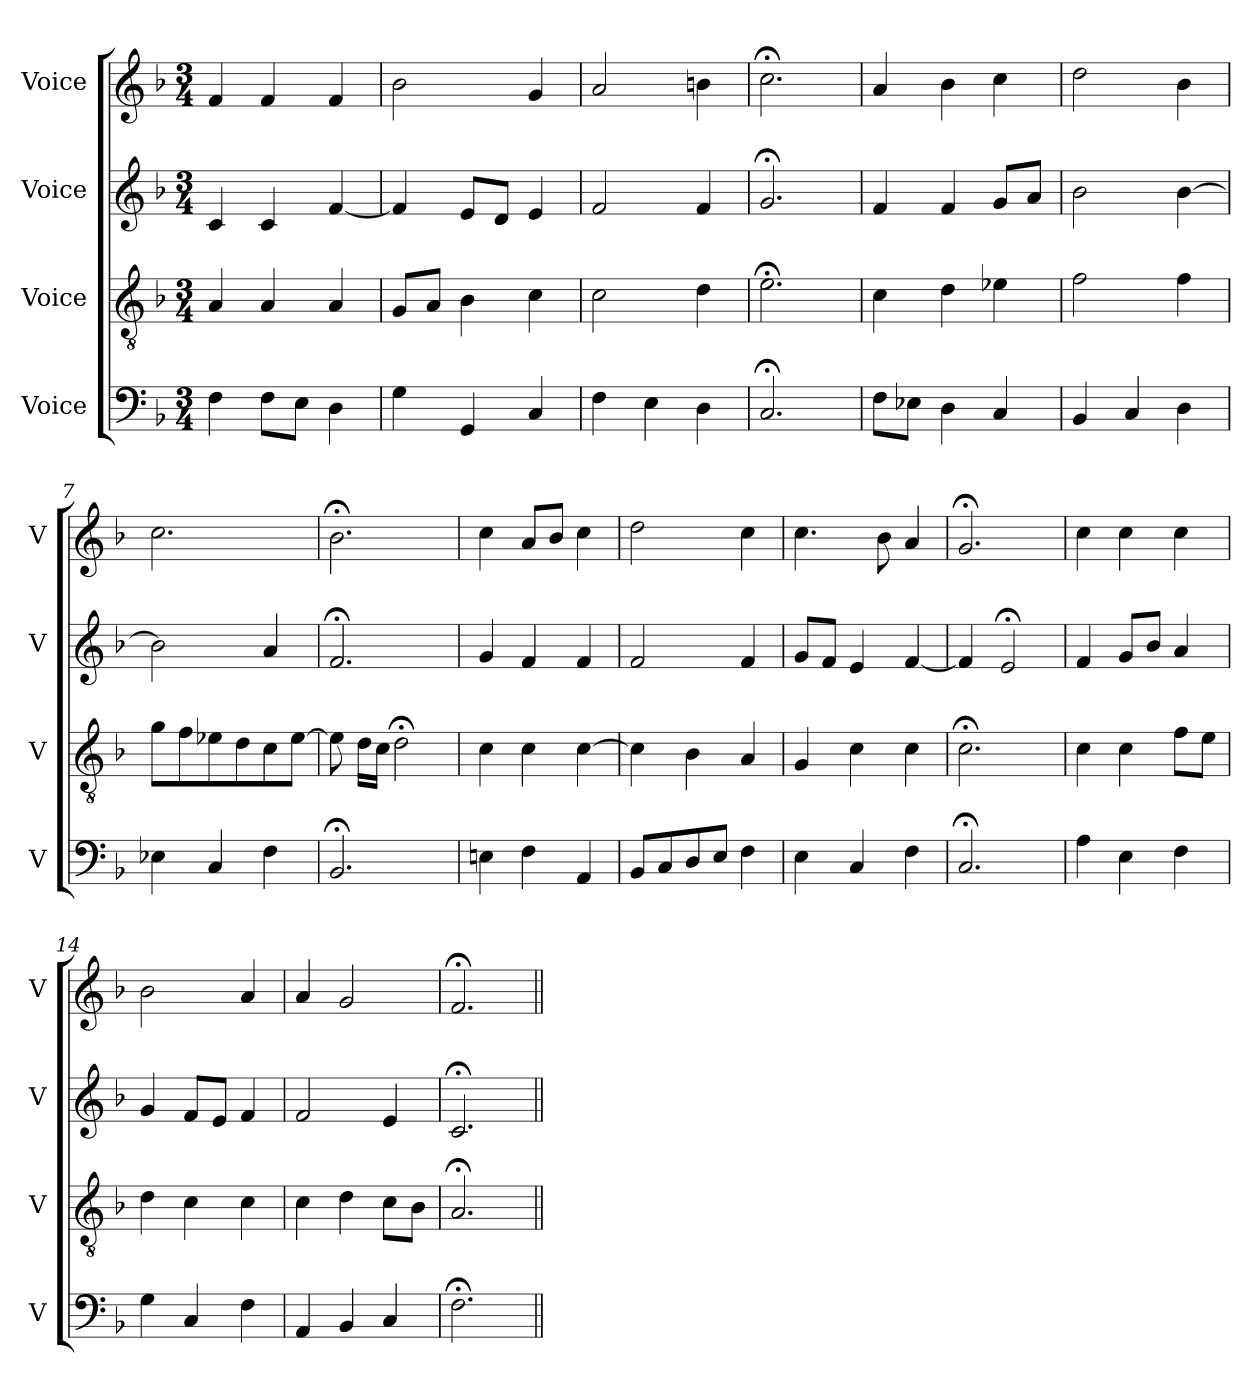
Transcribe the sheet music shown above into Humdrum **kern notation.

**kern	**kern	**kern	**kern
*part4	*part3	*part2	*part1
*staff4	*staff3	*staff2	*staff1
*I"Voice	*I"Voice	*I"Voice	*I"Voice
*I'V	*I'V	*I'V	*I'V
*clefF4	*clefGv2	*clefG2	*clefG2
*k[b-]	*k[b-]	*k[b-]	*k[b-]
*M3/4	*M3/4	*M3/4	*M3/4
*MM100	*MM100	*MM100	*MM100
=1	=1	=1	=1
4F\	4A/	4c/	4f/
8F\L	4A/	4c/	4f/
8E\J	.	.	.
4D\	4A/	[4f/	4f/
=2	=2	=2	=2
4G\	8G/L	4f/]	2b-\
.	8A/J	.	.
4GG/	4B-\	8e/L	.
.	.	8d/J	.
4C/	4c\	4e/	4g/
=3	=3	=3	=3
4F\	2c\	2f/	2a/
4E\	.	.	.
4D\	4d\	4f/	4bn\
=4	=4	=4	=4
2.C;/	2.e;\	2.g;/	2.cc;\
=5	=5	=5	=5
8F\L	4c\	4f/	4a/
8E-X\J	.	.	.
4D\	4d\	4f/	4b-\
4C/	4e-X\	8g/L	4cc\
.	.	8a/J	.
=6	=6	=6	=6
4BB-/	2f\	2b-\	2dd\
4C/	.	.	.
4D\	4f\	[4b-\	4b-\
!!LO:LB:g=z
=7	=7	=7	=7
4E-X\	8g\L	2b-\]	2.cc\
.	8f\	.	.
4C/	8e-X\	.	.
.	8d\	.	.
4F\	8c\	4a/	.
.	[8e-\J	.	.
=8	=8	=8	=8
2.BB-;/	8e-\]	2.f;/	2.b-;\
.	16d\LL	.	.
.	16c\JJ	.	.
.	2d;\	.	.
=9	=9	=9	=9
4En\	4c\	4g/	4cc\
4F\	4c\	4f/	8a/L
.	.	.	8b-/J
4AA/	[4c\	4f/	4cc\
=10	=10	=10	=10
8BB-/L	4c\]	2f/	2dd\
8C/	.	.	.
8D/	4B-\	.	.
8E/J	.	.	.
4F\	4A/	4f/	4cc\
=11	=11	=11	=11
4E\	4G/	8g/L	4.cc\
.	.	8f/J	.
4C/	4c\	4e/	.
.	.	.	8b-\
4F\	4c\	[4f/	4a/
=12	=12	=12	=12
2.C;/	2.c;\	4f/]	2.g;/
.	.	2e;/	.
!!LO:LB:g=z
=13	=13	=13	=13
4A\	4c\	4f/	4cc\
4E\	4c\	8g/L	4cc\
.	.	8b-/J	.
4F\	8f\L	4a/	4cc\
.	8e\J	.	.
=14	=14	=14	=14
4G\	4d\	4g/	2b-\
4C/	4c\	8f/L	.
.	.	8e/J	.
4F\	4c\	4f/	4a/
=15	=15	=15	=15
4AA/	4c\	2f/	4a/
4BB-/	4d\	.	2g/
4C/	8c\L	4e/	.
.	8B-\J	.	.
=16	=16	=16	=16
2.F;\	2.A;/	2.c;/	2.f;/
=||	=||	=||	=||
*-	*-	*-	*-
